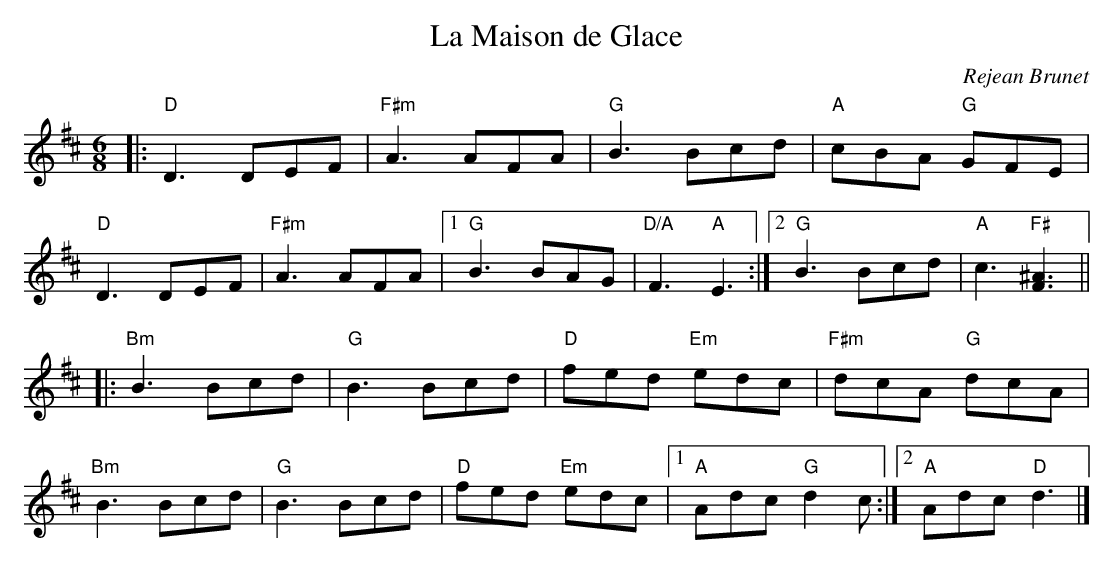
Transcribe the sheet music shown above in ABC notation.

X:1
T:La Maison de Glace
C:Rejean Brunet
M:6/8
K:D
|:"D"D3 DEF | "F#m"A3 AFA |"G"B3 Bcd |"A"cBA "G"GFE |
"D"D3 DEF|"F#m"A3 AFA |1"G"B3 BAG | "D/A"F3 "A"E3:|2"G"B3 Bcd | "A"c3 "F#"[^A3F3]||
|:"Bm"B3 Bcd | "G"B3 Bcd| "D"fed "Em"edc| "F#m" dcA "G"dcA|
"Bm"B3 Bcd | "G"B3 Bcd| "D"fed "Em"edc|1"A"Adc "G"d2 c:|2"A"Adc "D"d3|]
